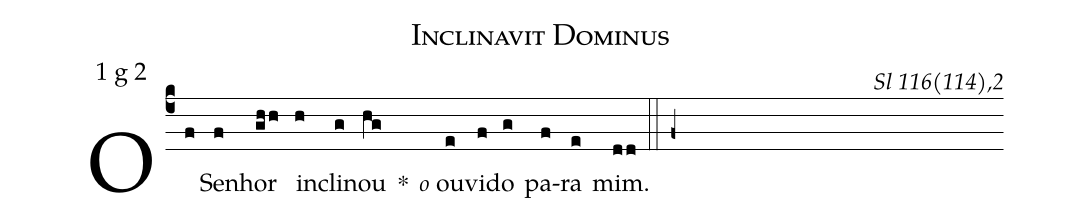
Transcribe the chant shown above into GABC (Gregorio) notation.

name: Inclinavit Dominus;
mode: 1;
mode-differentia: g 2;
commentary: Sl 116(114),2;
%%
(c4)

O(f) Se(f)nhor(ghh) in(h)cli(g)nou(hg) *() <e>o</e> ou(e)vi(f)do(g) pa(f)ra(e) mim.(dd)

(::)

(f+)
